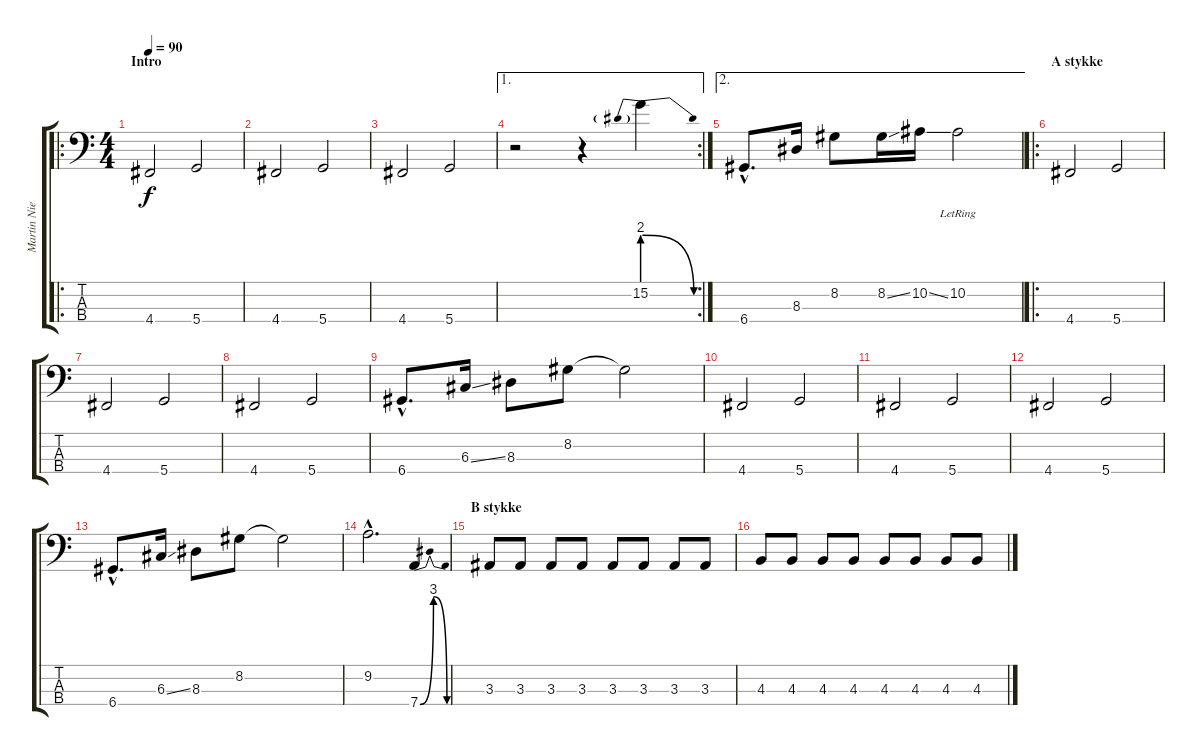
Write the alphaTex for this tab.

\track ("Martin Nielsen (Bass)" "Martin Nie") {instrument electricbasspick}
\staff {score tabs}
\tuning (F2 C2 G1 D1) {hide}
\ro
\ts (4 4)
\section ("" "Intro")
\tempo 90
\clef f4
\ks c
4.4.2{dy f instrument electricbasspick} 5.4.2 |
4.4.2 5.4.2 |
4.4.2 5.4.2 |
\ae 1
\rc 2
r.2 r.4 15.2{be (prebendrelease 0 8 60 0)}.4 |
\ae 2
6.4{hac}.8{d} 8.3.16 8.2.8 8.2{ss}.16 10.2{ss}.16 10.2{lr}.2 |
\ro
\section ("" "A stykke")
4.4.2 5.4.2 |
4.4.2 5.4.2 |
4.4.2 5.4.2 |
6.4{hac}.8{d} 6.3{ss}.16 8.3.8 8.2.8 8.2{t}.2 |
4.4.2 5.4.2 |
4.4.2 5.4.2 |
4.4.2 5.4.2 |
6.4{hac}.8{d} 6.3{ss}.16 8.3.8 8.2.8 8.2{t}.2 |
9.2{hac}.2{d} 7.4{be (bendrelease 0 0 20 12 40 12 60 0)}.4 |
\section ("" "B stykke")
3.3.8 3.3.8 3.3.8 3.3.8 3.3.8 3.3.8 3.3.8 3.3.8 |
4.3.8 4.3.8 4.3.8 4.3.8 4.3.8 4.3.8 4.3.8 4.3.8
